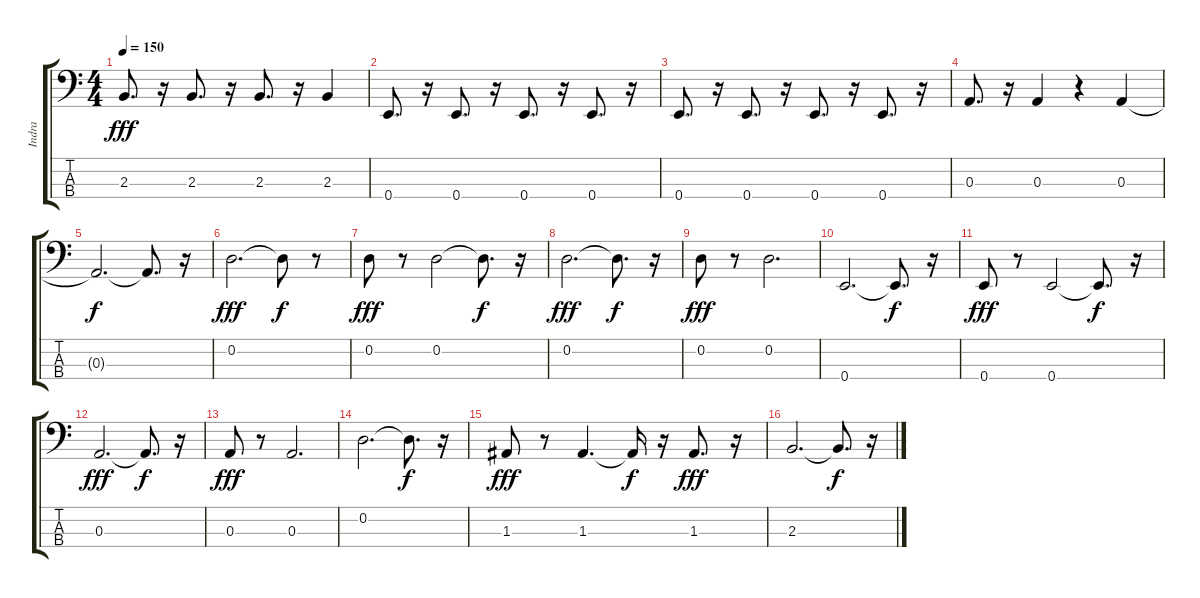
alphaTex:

\track ("Indra" "Indra") {instrument electricbassfinger}
\staff {score tabs}
\tuning (G2 D2 A1 E1) {hide}
\ts (4 4)
\tempo 150
\clef f4
\ks c
2.3.8{d dy fff} r.16 2.3.8{d} r.16 2.3.8{d} r.16 2.3.4 |
0.4.8{d} r.16 0.4.8{d} r.16 0.4.8{d} r.16 0.4.8{d} r.16 |
0.4.8{d} r.16 0.4.8{d} r.16 0.4.8{d} r.16 0.4.8{d} r.16 |
0.3.8{d} r.16 0.3.4 r.4 0.3.4 |
0.3{t}.2{d dy f} 0.3{t}.8{d} r.16 |
0.2.2{d dy fff} 0.2{t}.8{dy f} r.8 |
0.2.8{dy fff} r.8 0.2.2 0.2{t}.8{d dy f} r.16 |
0.2.2{d dy fff} 0.2{t}.8{d dy f} r.16 |
0.2.8{dy fff} r.8 0.2.2{d} |
0.4.2{d} 0.4{t}.8{d dy f} r.16 |
0.4.8{dy fff} r.8 0.4.2 0.4{t}.8{d dy f} r.16 |
0.3.2{d dy fff} 0.3{t}.8{d dy f} r.16 |
0.3.8{dy fff} r.8 0.3.2{d} |
0.2.2{d} 0.2{t}.8{d dy f} r.16 |
1.3.8{dy fff} r.8 1.3.4{d} 1.3{t}.16{dy f} r.16 1.3.8{d dy fff} r.16 |
2.3.2{d} 2.3{t}.8{d dy f} r.16
